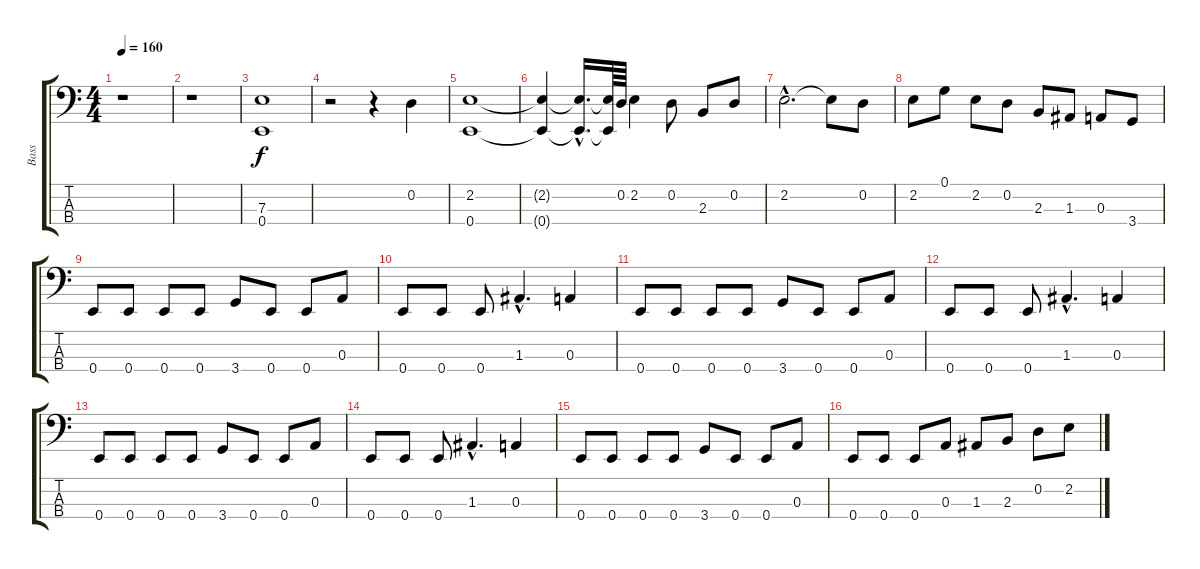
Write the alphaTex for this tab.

\track ("Bass" "Bass") {instrument electricbassfinger}
\staff {score tabs}
\tuning (G2 D2 A1 E1) {hide}
\ts (4 4)
\tempo 160
\clef f4
\ks c
r.1{dy f} |
r.1 |
(7.3 0.4).1 |
r.2 r.4 0.2.4 |
(2.2 0.4).1 |
(2.2{t} 0.4{t}).4 (2.2{hac t} 0.4{hac t}).16{d} (2.2{t} 0.4{t}).64 0.2.64 2.2.4 0.2.8 2.3.8 0.2.8 |
2.2{hac}.2{d} 2.2{t}.8 0.2.8 |
2.2.8 0.1.8 2.2.8 0.2.8 2.3.8 1.3.8 0.3.8 3.4.8 |
0.4.8 0.4.8 0.4.8 0.4.8 3.4.8 0.4.8 0.4.8 0.3.8 |
0.4.8 0.4.8 0.4.8 1.3{hac}.4{d} 0.3.4 |
0.4.8 0.4.8 0.4.8 0.4.8 3.4.8 0.4.8 0.4.8 0.3.8 |
0.4.8 0.4.8 0.4.8 1.3{hac}.4{d} 0.3.4 |
0.4.8 0.4.8 0.4.8 0.4.8 3.4.8 0.4.8 0.4.8 0.3.8 |
0.4.8 0.4.8 0.4.8 1.3{hac}.4{d} 0.3.4 |
0.4.8 0.4.8 0.4.8 0.4.8 3.4.8 0.4.8 0.4.8 0.3.8 |
0.4.8 0.4.8 0.4.8 0.3.8 1.3.8 2.3.8 0.2.8 2.2.8
